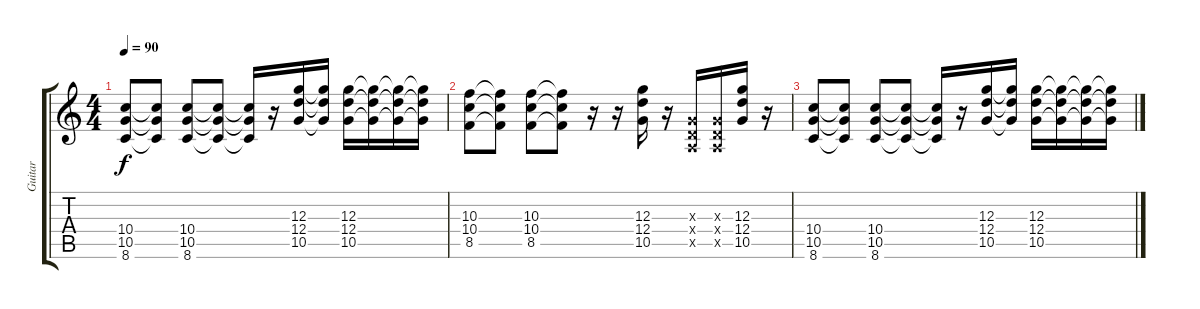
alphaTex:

\track ("Guitar" "Guitar") {instrument overdrivenguitar}
\staff {score tabs}
\tuning (E4 B3 G3 D3 A2 E2) {hide}
\ts (4 4)
\tempo 90
\clef g2
\ks c
(10.4 10.5 8.6).8{dy f} (10.4{t} 10.5{t} 8.6{t}).8 (10.4 10.5 8.6).8 (10.4{t} 10.5{t} 8.6{t}).8 (10.4{t} 10.5{t} 8.6{t}).16 r.16 (12.3 12.4 10.5).16 (12.3{t} 12.4{t} 10.5{t}).16 (12.3 12.4 10.5).16 (12.3{t} 12.4{t} 10.5{t}).16 (12.3{t} 12.4{t} 10.5{t}).16 (12.3{t} 12.4{t} 10.5{t}).16 |
(10.3 10.4 8.5).8 (10.3{t} 10.4{t} 8.5{t}).8 (10.3 10.4 8.5).8 (10.3{t} 10.4{t} 8.5{t}).8 r.16 r.16 (12.3 12.4 10.5).16 r.16 (0.3{x} 0.4{x} 0.5{x}).16 (0.3{x} 0.4{x} 0.5{x}).16 (12.3 12.4 10.5).16 r.16 |
(10.4 10.5 8.6).8 (10.4{t} 10.5{t} 8.6{t}).8 (10.4 10.5 8.6).8 (10.4{t} 10.5{t} 8.6{t}).8 (10.4{t} 10.5{t} 8.6{t}).16 r.16 (12.3 12.4 10.5).16 (12.3{t} 12.4{t} 10.5{t}).16 (12.3 12.4 10.5).16 (12.3{t} 12.4{t} 10.5{t}).16 (12.3{t} 12.4{t} 10.5{t}).16 (12.3{t} 12.4{t} 10.5{t}).16
